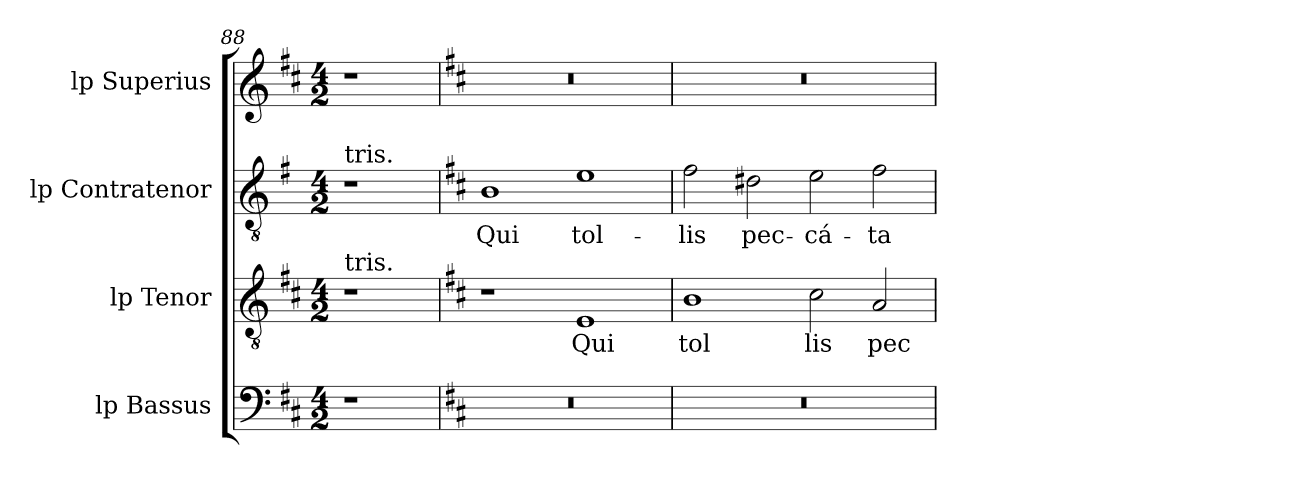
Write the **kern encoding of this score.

**kern	**kern	**text	**kern	**text	**kern
*part4	*part3	*part3	*part2	*part2	*part1
*staff4	*staff3	*staff3	*staff2	*staff2	*staff1
*I"lp Bassus	*I"lp Tenor	*	*I"lp Contratenor	*	*I"lp Superius
*I'lp Bassus	*I'lp Tenor	*	*I'lp Contratenor	*	*I'lp Superius
*clefF4	*clefGv2	*	*clefGv2	*	*clefG2
*k[f#c#]	*k[f#c#]	*	*k[f#]	*	*k[f#c#]
*D:	*D:	*	*G:	*	*D:
*M4/2	*M4/2	*	*M4/2	*	*M4/2
=88	=88	=88	=88	=88	=88
!	!	!	!LO:TX:a:t=tris.	!	!
!	!LO:TX:a:t=tris.	!	!	!	!
1r	1r	.	1r	.	1r
!!LO:PB:g=z
=89	=89	=89	=89	=89	=89
*	*	*	*k[f#c#]	*	*
*	*	*	*D:	*	*
!	!	!	!	!LO:LY:b:cj	!
0r	1r	.	1B	-Qui	0r
!	!	!LO:LY:b:cj	!	!LO:LY:b:cj	!
.	1E	Qui	1e	tol-	.
=90	=90	=90	=90	=90	=90
!	!	!LO:LY:b:cj	!	!LO:LY:b:cj	!
0r	1B	tol	2f#\	-lis	0r
!	!	!	!	!LO:LY:b:cj	!
.	.	.	2d#X\	pec-	.
!	!	!LO:LY:b:cj	!	!LO:LY:b:cj	!
.	2c#\	lis	2e\	-cá-	.
!	!	!LO:LY:b:cj	!	!LO:LY:b:cj	!
.	2A/	pec	2f#\	-ta	.
=	=	=	=	=	=
*-	*-	*-	*-	*-	*-
